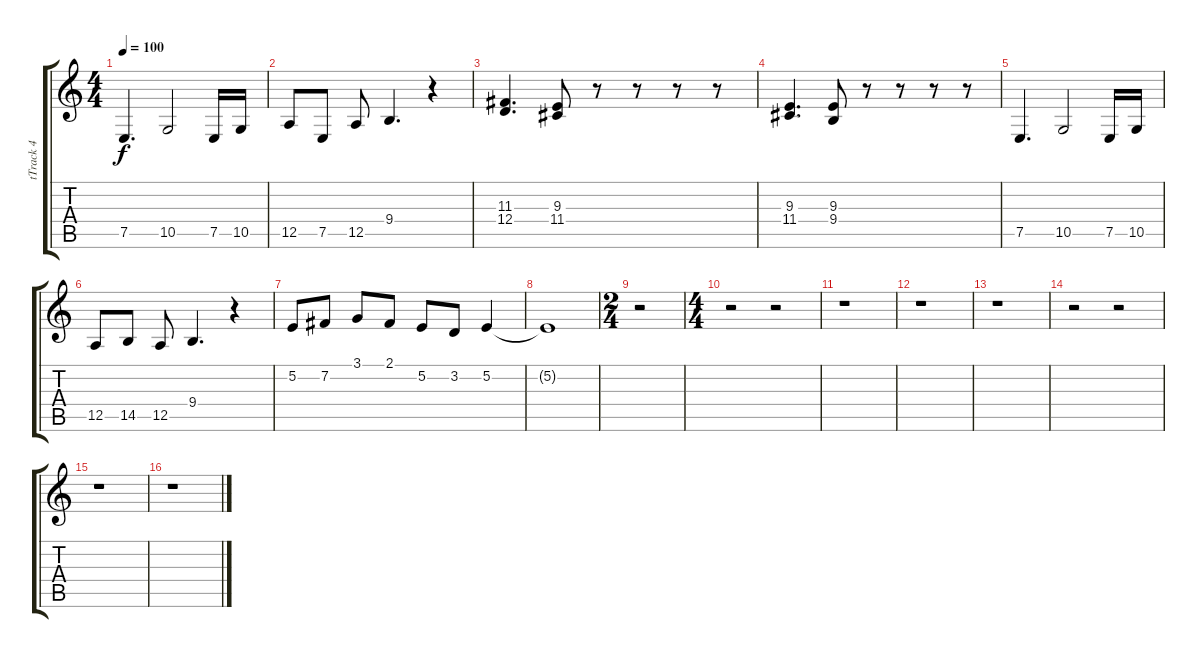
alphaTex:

\track ("tTrack 4" "tTrack 4") {instrument trumpet}
\staff {score tabs}
\tuning (E4 B3 G3 D3 A2 E2) {hide}
\ts (4 4)
\tempo 100
\clef g2
\ks c
7.5.4{d dy f} 10.5.2 7.5.16 10.5.16 |
12.5.8 7.5.8 12.5.8 9.4.4{d} r.4 |
(11.3 12.4).4{d} (9.3 11.4).8 r.8 r.8 r.8 r.8 |
(9.3 11.4).4{d} (9.3 9.4).8 r.8 r.8 r.8 r.8 |
7.5.4{d} 10.5.2 7.5.16 10.5.16 |
12.5.8 14.5.8 12.5.8 9.4.4{d} r.4 |
5.2.8 7.2.8 3.1.8 2.1.8 5.2.8 3.2.8 5.2.4 |
5.2{t}.1 |
\ts (2 4)
r.2 |
\ts (4 4)
r.2 r.2 |
r.1 |
r.1 |
r.1 |
r.2 r.2 |
r.1 |
r.1
